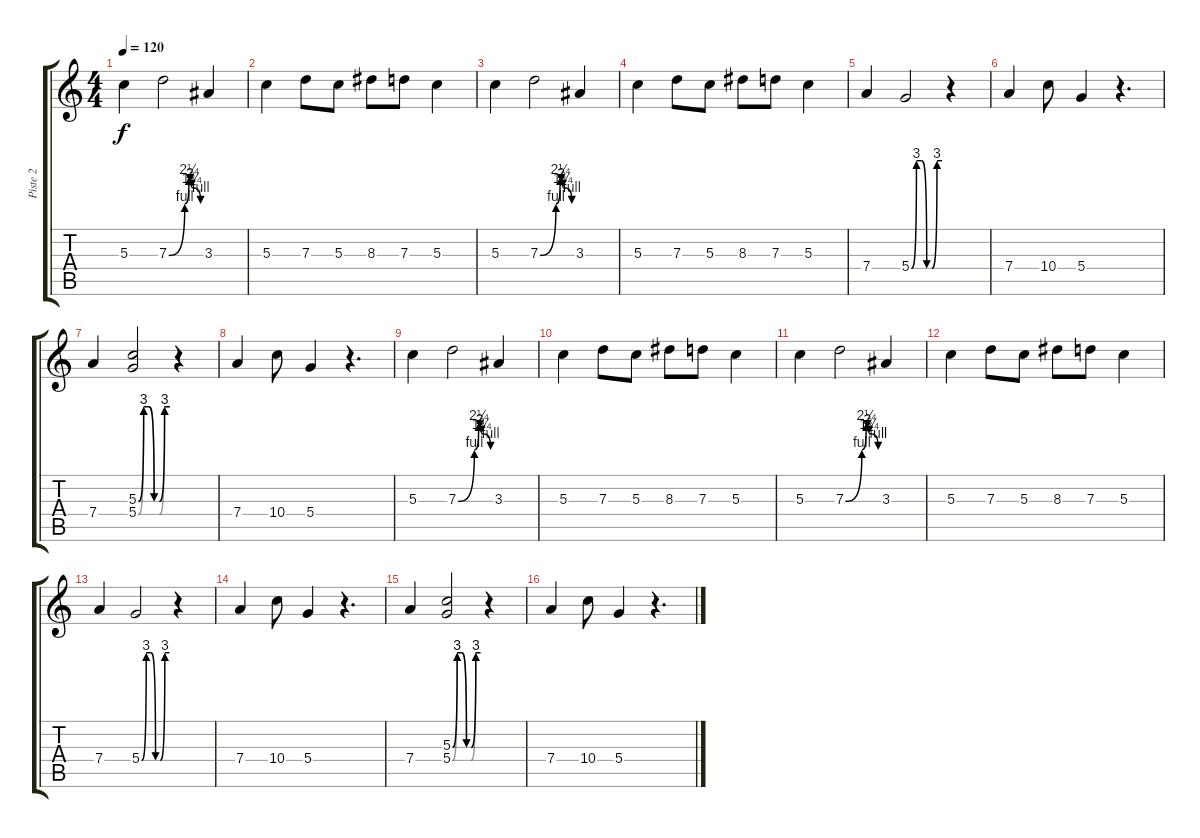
\track ("Piste 2" "Piste 2") {instrument distortionguitar}
\staff {score tabs}
\tuning (E4 B3 G3 D3 A2 E2) {hide}
\ts (4 4)
\tempo 120
\clef g2
\ks c
5.3.4{dy f instrument distortionguitar} 7.3{be (custom 0 0 30 4 38 9 40 8 43 7 60 4)}.2 3.3.4 |
5.3.4 7.3.8 5.3.8 8.3.8 7.3.8 5.3.4 |
5.3.4 7.3{be (custom 0 0 30 4 38 9 40 8 43 7 60 4)}.2 3.3.4 |
5.3.4 7.3.8 5.3.8 8.3.8 7.3.8 5.3.4 |
7.4.4 5.4{be (custom 0 0 10 12 20 12 30 0 40 0 50 12 60 12)}.2 r.4 |
7.4.4 10.4.8 5.4.4 r.4{d} |
7.4.4 (5.3{be (custom 0 0 10 12 20 12 30 0 40 0 50 12 60 12)} 5.4{be (custom 0 0 10 12 20 12 30 0 40 0 50 12 60 12)}).2 r.4 |
7.4.4 10.4.8 5.4.4 r.4{d} |
5.3.4 7.3{be (custom 0 0 30 4 38 9 40 8 43 7 60 4)}.2 3.3.4 |
5.3.4 7.3.8 5.3.8 8.3.8 7.3.8 5.3.4 |
5.3.4 7.3{be (custom 0 0 30 4 38 9 40 8 43 7 60 4)}.2 3.3.4 |
5.3.4 7.3.8 5.3.8 8.3.8 7.3.8 5.3.4 |
7.4.4 5.4{be (custom 0 0 10 12 20 12 30 0 40 0 50 12 60 12)}.2 r.4 |
7.4.4 10.4.8 5.4.4 r.4{d} |
7.4.4 (5.3{be (custom 0 0 10 12 20 12 30 0 40 0 50 12 60 12)} 5.4{be (custom 0 0 10 12 20 12 30 0 40 0 50 12 60 12)}).2 r.4 |
7.4.4 10.4.8 5.4.4 r.4{d}
